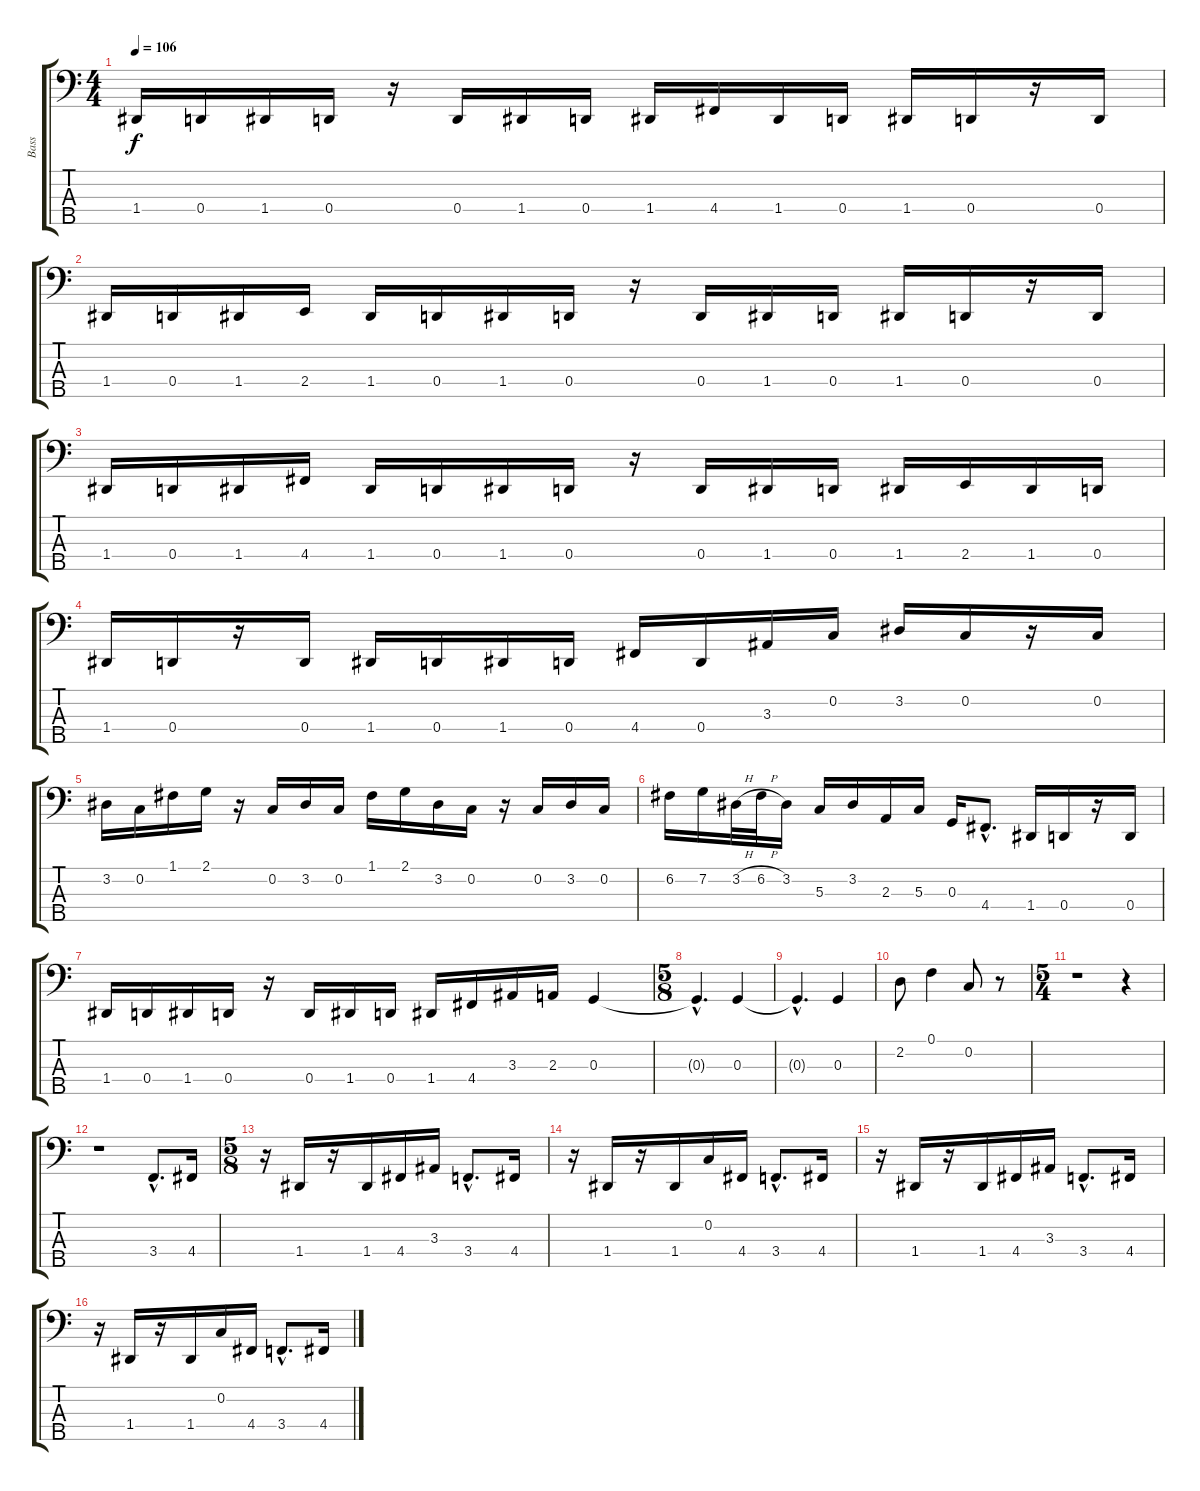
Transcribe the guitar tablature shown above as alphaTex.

\track ("Bass" "Bass") {instrument electricbasspick}
\staff {score tabs}
\tuning (F2 C2 G1 D1 A0) {hide}
\ts (4 4)
\tempo 106
\clef f4
\ks c
1.4.16{dy f} 0.4.16 1.4.16 0.4.16 r.16 0.4.16 1.4.16 0.4.16 1.4.16 4.4.16 1.4.16 0.4.16 1.4.16 0.4.16 r.16 0.4.16 |
1.4.16 0.4.16 1.4.16 2.4.16 1.4.16 0.4.16 1.4.16 0.4.16 r.16 0.4.16 1.4.16 0.4.16 1.4.16 0.4.16 r.16 0.4.16 |
1.4.16 0.4.16 1.4.16 4.4.16 1.4.16 0.4.16 1.4.16 0.4.16 r.16 0.4.16 1.4.16 0.4.16 1.4.16 2.4.16 1.4.16 0.4.16 |
1.4.16 0.4.16 r.16 0.4.16 1.4.16 0.4.16 1.4.16 0.4.16 4.4.16 0.4.16 3.3.16 0.2.16 3.2.16 0.2.16 r.16 0.2.16 |
3.2.16 0.2.16 1.1.16 2.1.16 r.16 0.2.16 3.2.16 0.2.16 1.1.16 2.1.16 3.2.16 0.2.16 r.16 0.2.16 3.2.16 0.2.16 |
6.2.16 7.2.16 3.2{h}.32 6.2{h}.32 3.2.16 5.3.16 3.2.16 2.3.16 5.3.16 0.3.16 4.4{hac}.8{d} 1.4.16 0.4.16 r.16 0.4.16 |
1.4.16 0.4.16 1.4.16 0.4.16 r.16 0.4.16 1.4.16 0.4.16 1.4.16 4.4.16 3.3.16 2.3.16 0.3.4 |
\ts (5 8)
0.3{hac t}.4{d} 0.3.4 |
0.3{hac t}.4{d} 0.3.4 |
2.2.8 0.1.4 0.2.8 r.8 |
\ts (5 4)
r.1 r.4 |
r.1 3.4{hac}.8{d} 4.4.16 |
\ts (5 8)
r.16 1.4.16 r.16 1.4.16 4.4.16 3.3.16 3.4{hac}.8{d} 4.4.16 |
r.16 1.4.16 r.16 1.4.16 0.2.16 4.4.16 3.4{hac}.8{d} 4.4.16 |
r.16 1.4.16 r.16 1.4.16 4.4.16 3.3.16 3.4{hac}.8{d} 4.4.16 |
r.16 1.4.16 r.16 1.4.16 0.2.16 4.4.16 3.4{hac}.8{d} 4.4.16
